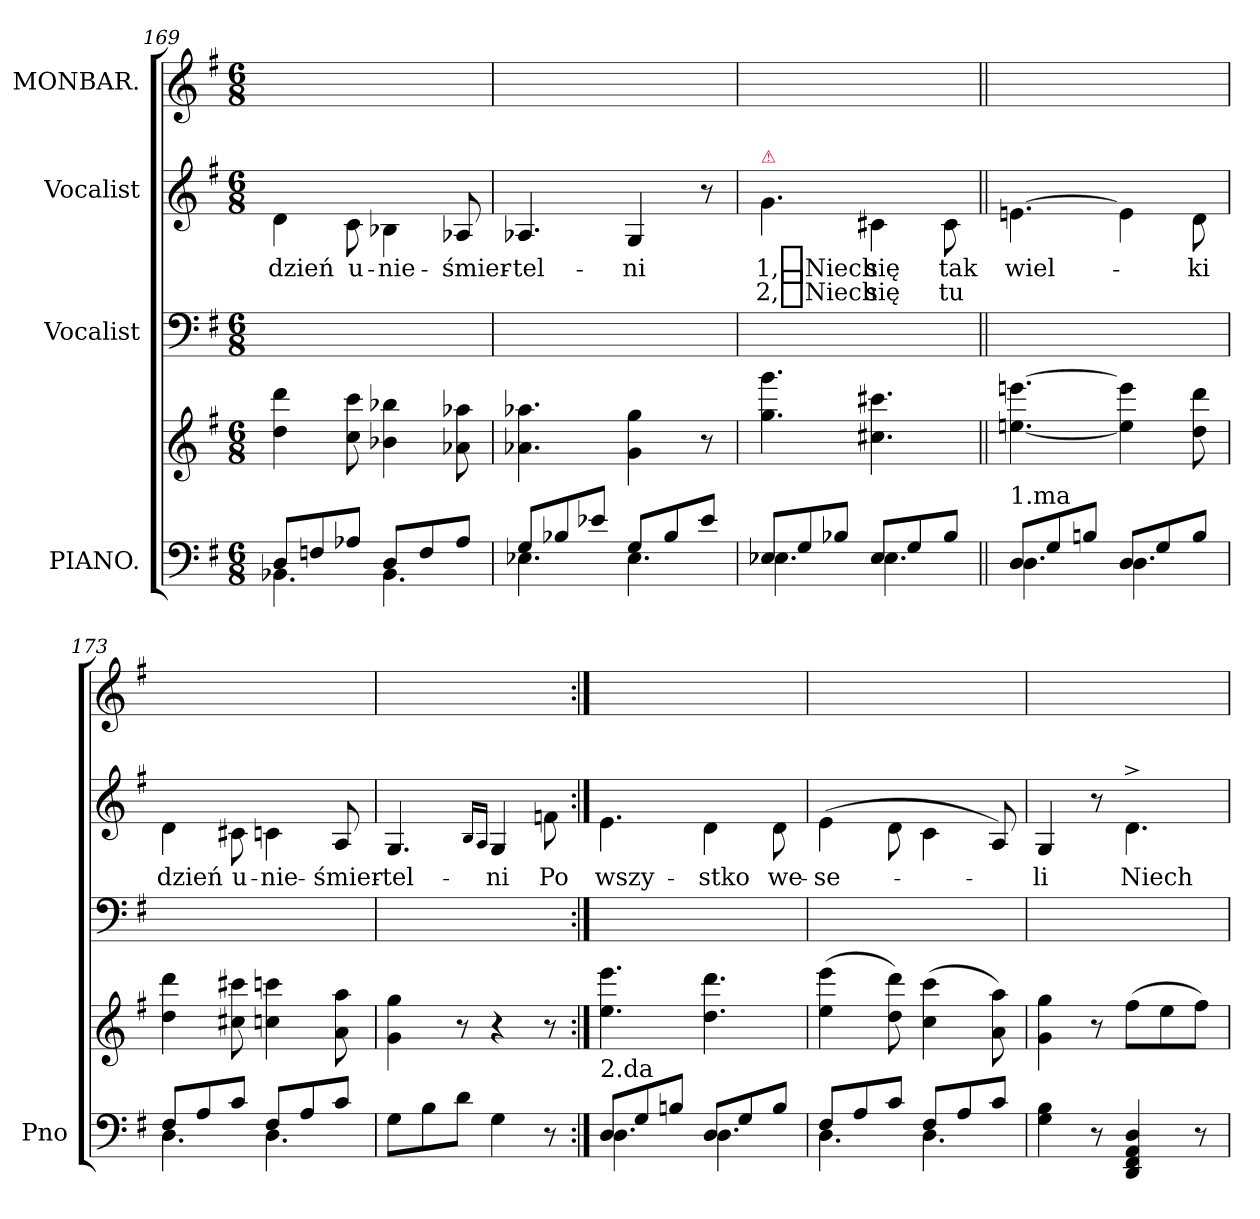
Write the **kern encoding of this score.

**kern	**kern	**kern	**kern	**text	**text	**kern
*part4	*part4	*part3	*part2	*part2	*part2	*part1
*staff5	*staff4	*staff3	*staff2	*staff2	*staff2	*staff1
*I"PIANO.	*	*I"Vocalist	*I"Vocalist	*	*	*I"MONBAR.
*I'Pno	*	*	*	*	*	*
*clefF4	*clefG2	*clefF4	*clefG2	*	*	*clefG2
*	*	*	*	*	*	*ITrd8c12
*k[f#]	*k[f#]	*k[f#]	*k[f#]	*	*	*k[f#]
*M6/8	*M6/8	*M6/8	*M6/8	*	*	*M6/8
=169	=169	=169	=169	=169	=169	=169
*^	*	*	*	*	*	*
8D/L	4.BB-X\	4dd\ 4ddd\	2.ryy	4d\	dzień	.	2.ryy
8Fn/	.	.	.	.	.	.	.
8A-X/J	.	8cc\ 8ccc\	.	8c\	u-	.	.
8D/L	4.BB-\	4b-X\ 4bb-X\	.	4B-X\	-nie-	.	.
8F/	.	.	.	.	.	.	.
8A-/J	.	8a-X\ 8aa-X\	.	8A-X/	-śmier-	.	.
=170	=170	=170	=170	=170	=170	=170	=170
8G/L	4.E-X\	4.a-X\ 4.aa-X\	2.ryy	4.A-X/	-tel-	.	2.ryy
8B-X/	.	.	.	.	.	.	.
8e-X/J	.	.	.	.	.	.	.
8G/L	4.E-\	4g\ 4gg\	.	4G/	-ni	.	.
8B-/	.	.	.	.	.	.	.
8e-/J	.	8r	.	8r	.	.	.
=171	=171	=171	=171	=171	=171	=171	=171
!	!	!	!	!LO:TX:a:color=crimson:t=⚠	!	!	!
8E-X/L	4.E-X\	4.gg\ 4.ggg\	2.ryy	4.g\	1,_Niech	2,_Niech	2.ryy
8G/	.	.	.	.	.	.	.
8B-X/J	.	.	.	.	.	.	.
8E-/L	4.E-\	4.cc#X\ 4.ccc#X\	.	4c#X\	się	się	.
8G/	.	.	.	.	.	.	.
8B-/J	.	.	.	8c#\	tak	tu	.
=172||	=172||	=172||	=172||	=172||	=172||	=172||	=172||
!LO:TX:a:t=1.ma	!	!	!	!	!	!	!
8D/L	4.D\	[4.een\ [4.eeen\	2.ryy	[4.en\	wiel-	.	2.ryy
8G/	.	.	.	.	.	.	.
8Bn/J	.	.	.	.	.	.	.
8D/L	4.D\	4ee]\ 4eee]\	.	4e\]	.	.	.
8G/	.	.	.	.	.	.	.
8B/J	.	8dd\ 8ddd\	.	8d\	-ki	.	.
=173	=173	=173	=173	=173	=173	=173	=173
8F#/L	4.D\	4dd\ 4ddd\	2.ryy	4d\	dzień	.	2.ryy
8A/	.	.	.	.	.	.	.
8c/J	.	8cc#X\ 8ccc#X\	.	8c#X\	u-	.	.
8F#/L	4.D\	4ccn\ 4cccn\	.	4cn\	-nie-	.	.
8A/	.	.	.	.	.	.	.
8c/J	.	8a\ 8aa\	.	8A/	-śmier-	.	.
*v	*v	*	*	*	*	*	*
=174	=174	=174	=174	=174	=174	=174
8G\L	4g\ 4gg\	2.ryy	4.G/	-tel-	.	2.ryy
8B\	.	.	.	.	.	.
8d\J	8r	.	.	.	.	.
.	.	.	16qqB/LL	.	.	.
.	.	.	16qqA/JJ	.	.	.
4G\	4r	.	4G/	-ni	.	.
8r	8r	.	8fn\	Po	.	.
=175:|!	=175:|!	=175:|!	=175:|!	=175:|!	=175:|!	=175:|!
*^	*	*	*	*	*	*
!LO:TX:a:t=2.da	!	!	!	!	!	!	!
8D/L	4.D\	4.ee\ 4.eee\	2.ryy	4.e\	wszy-	.	2.ryy
8G/	.	.	.	.	.	.	.
8Bn/J	.	.	.	.	.	.	.
8D/L	4.D\	4.dd\ 4.ddd\	.	4d\	-stko	.	.
8G/	.	.	.	.	.	.	.
8B/J	.	.	.	8d\	we-	.	.
=176	=176	=176	=176	=176	=176	=176	=176
8F#/L	4.D\	(4ee\ 4eee\	2.ryy	(4e\	-se-	.	2.ryy
8A/	.	.	.	.	.	.	.
8c/J	.	8dd\ 8ddd\)	.	8d\	.	.	.
8F#/L	4.D\	(4cc\ 4ccc\	.	4c\	.	.	.
8A/	.	.	.	.	.	.	.
8c/J	.	8a\ 8aa\)	.	8A/)	.	.	.
*v	*v	*	*	*	*	*	*
=177	=177	=177	=177	=177	=177	=177
4G\ 4B\	4g\ 4gg\	2.ryy	4G/	-li	.	2.ryy
8r	8r	.	8r	.	.	.
4DD/ 4FF#/ 4AA/ 4D/	(8ff#\L	.	4.d^\	Niech	.	.
.	8ee\	.	.	.	.	.
8r	8ff#\J)	.	.	.	.	.
=	=	=	=	=	=	=
*-	*-	*-	*-	*-	*-	*-
